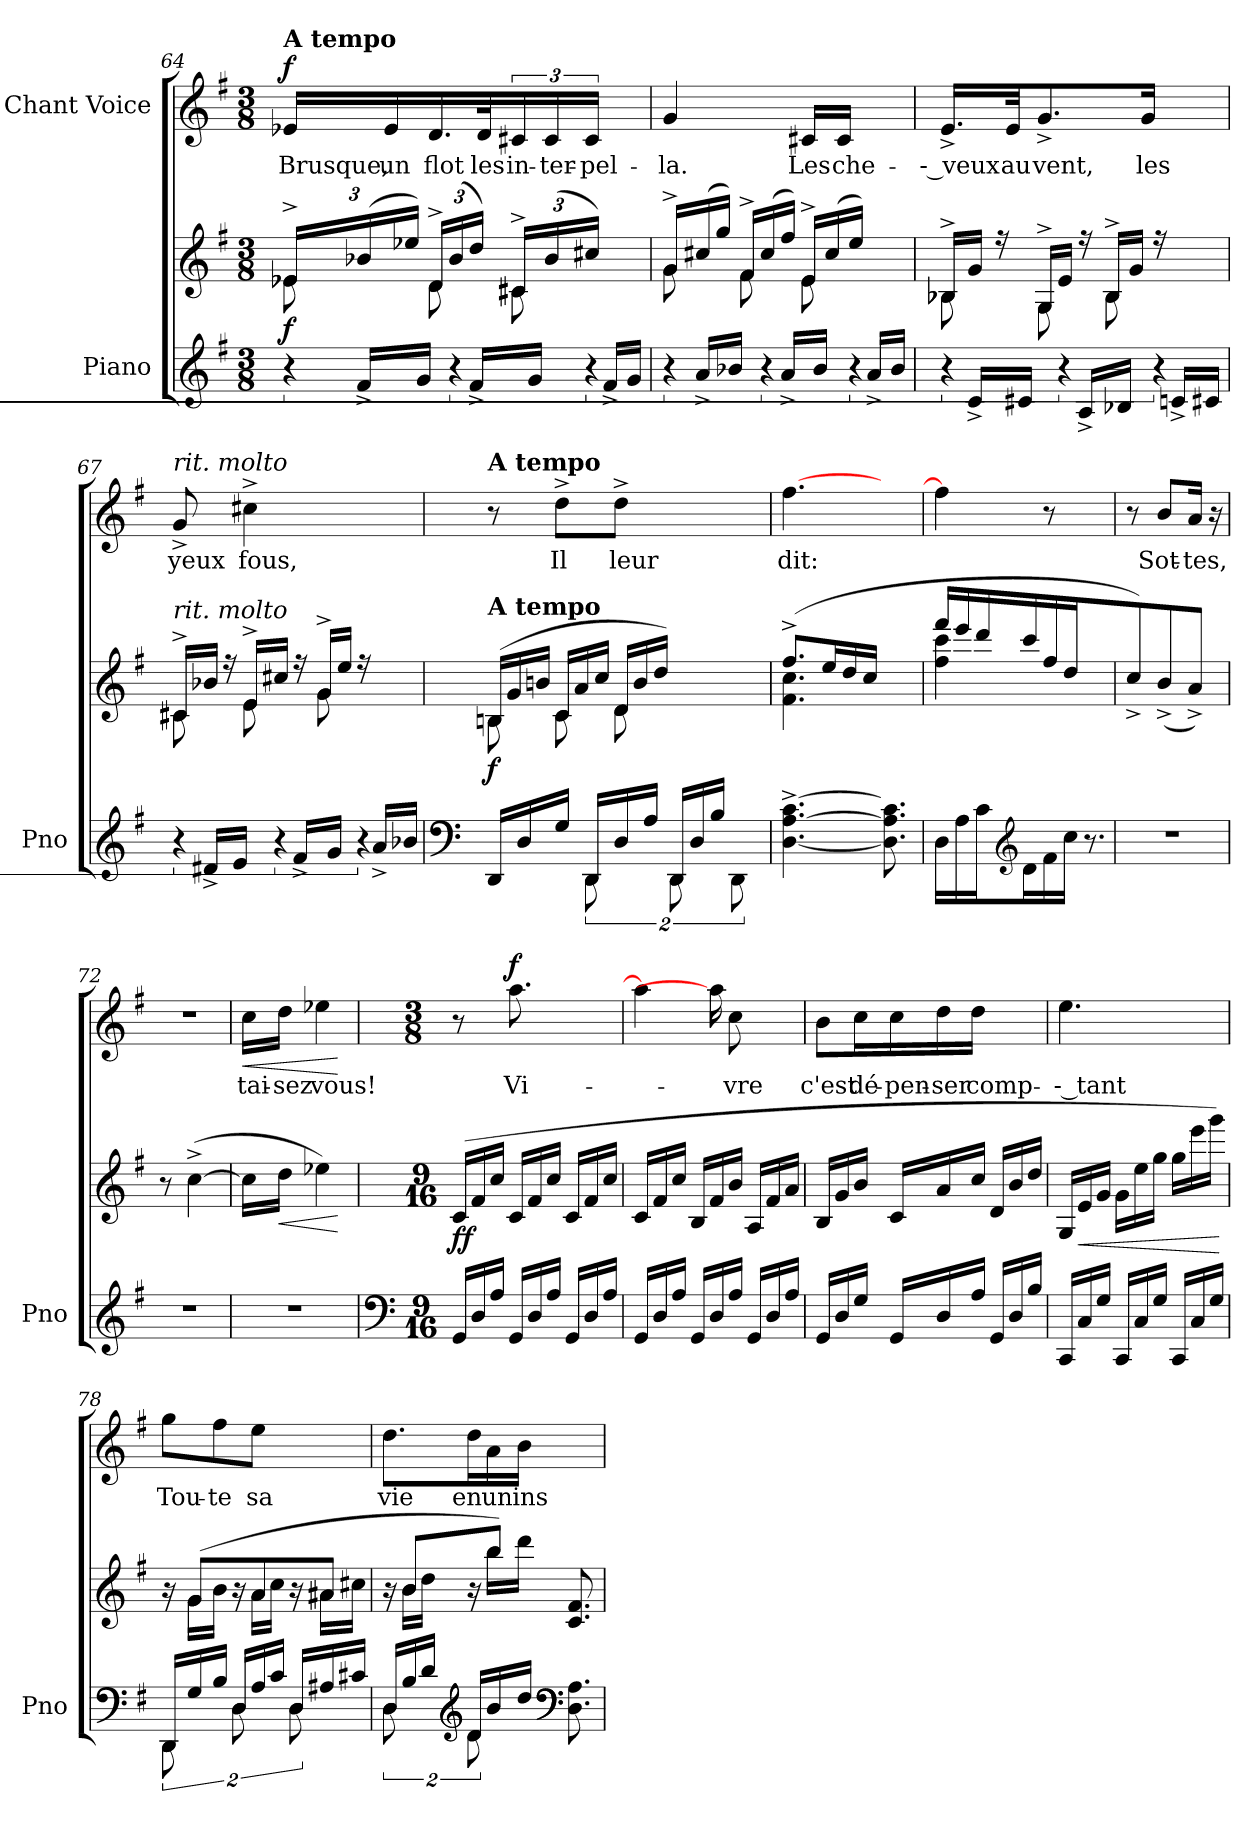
**kern	**kern	**dynam	**kern	**text	**dynam
*part2	*part2	*part2	*part1	*part1	*part1
*staff3	*staff2	*staff2/3	*staff1	*staff1	*staff1
*I"Piano	*	*	*I"Chant Voice	*	*
*I'Pno	*	*	*	*	*
*clefG2	*clefG2	*	*clefG2	*	*
*k[f#]	*k[f#]	*	*k[f#]	*	*
*M3/8	*M3/8	*	*M3/8	*	*
=64	=64	=64	=64	=64	=64
!LO:N:vis=16	!	!	!	!	!
*	*Xbrackettup	*	*	*	*
*	*^	*	*	*	*
!	!	!	!	!LO:TX:a:B:t=A tempo	!	!
!	!	!	!LO:DY:b	!	!	!LO:DY:a
24r	24e-X^/LL	8e-\	f	16e-X/LL	Brusque,	f
16f#^/LL	(<24b-X/	.	.	.	.	.
.	.	.	.	16e-/	un	.
.	24ee-X/JJ)	.	.	.	.	.
16g/JJ	.	.	.	.	.	.
.	24d^/LL	8d\	.	16.d/	flot	.
!LO:N:vis=16	!	!	!	!	!	!
24r	(<24b-/	.	.	.	.	.
16f#^/LL	24dd/JJ)	.	.	.	.	.
.	.	.	.	32d/K	les	.
.	24c#X^/LL	8c#\	.	24c#X/	in-	.
16g/JJ	.	.	.	.	.	.
.	(<24b-/	.	.	24c#/	-ter-	.
!LO:N:vis=16	!	!	!	!	!	!
24r	24cc#X/JJ)	.	.	24c#/JJ	-pel-	.
16f#^/LL	8ryy	8ryy	.	8ryy	.	.
16g/JJ	.	.	.	.	.	.
=65	=65	=65	=65	=65	=65	=65
!LO:N:vis=16	!	!	!	!	!	!
*	*Xtuplet	*	*	*	*	*
24r	24g^/LL	8g\	.	4g/	-la.	.
16a^/LL	(<24cc#X/	.	.	.	.	.
.	24gg/JJ)	.	.	.	.	.
16b-X/JJ	.	.	.	.	.	.
.	24f#^/LL	8f#\	.	.	.	.
!LO:N:vis=16	!	!	!	!	!	!
24r	(<24cc#/	.	.	.	.	.
16a^/LL	24ff#/JJ)	.	.	.	.	.
.	24e^/LL	8e\	.	16c#X/LL	Les	.
16b-/JJ	.	.	.	.	.	.
.	(<24cc#/	.	.	.	.	.
.	.	.	.	16c#/JJ	che-	.
!LO:N:vis=16	!	!	!	!	!	!
24r	24ee/JJ)	.	.	.	.	.
16a^/LL	8ryy	8ryy	.	8ryy	.	.
16b-/JJ	.	.	.	.	.	.
=66	=66	=66	=66	=66	=66	=66
!LO:N:vis=16	!	!	!	!	!	!
24r	24B-X^/LL	8B-\	.	16.e^>/LL	-- veux	.
16c^/LL	24g/JJ	.	.	.	.	.
.	24r	.	.	.	.	.
.	.	.	.	32e/Jk	au	.
16c#X/JJ	.	.	.	.	.	.
.	24G^/LL	8G\	.	8.g^>/	vent,	.
!LO:N:vis=16	!	!	!	!	!	!
24r	24e/JJ	.	.	.	.	.
16A^/LL	24r	.	.	.	.	.
.	24B-^/LL	8B-\	.	.	.	.
16B-X/JJ	.	.	.	.	.	.
.	24g/JJ	.	.	.	.	.
.	.	.	.	16g/Jk	les	.
!LO:N:vis=16	!	!	!	!	!	!
24r	24r	.	.	.	.	.
16cn^/LL	8ryy	8ryy	.	8ryy	.	.
16c#X/JJ	.	.	.	.	.	.
=67	=67	=67	=67	=67	=67	=67
!	!	!	!	!LO:TX:i:t=rit. molto	!	!
!	!LO:TX:i:t=rit.  molto	!	!	!	!	!
!LO:N:vis=16	!	!	!	!	!	!
24r	24c#X^/LL	8c#\	.	8g^>/	yeux	.
16d#X^/LL	24b-X/JJ	.	.	.	.	.
.	24r	.	.	.	.	.
16e/JJ	.	.	.	.	.	.
.	24e^/LL	8e\	.	4cc#X^\	fous,	.
!LO:N:vis=16	!	!	!	!	!	!
24r	24cc#j/JJ	.	.	.	.	.
16f#^/LL	24r	.	.	.	.	.
.	24g^/LL	8g\	.	.	.	.
16g/JJ	.	.	.	.	.	.
.	24ee/JJ	.	.	.	.	.
!LO:N:vis=16	!	!	!	!	!	!
24r	24r	.	.	.	.	.
16a^/LL	8ryy	8ryy	.	8ryy	.	.
16b-X/JJ	.	.	.	.	.	.
=68	=68	=68	=68	=68	=68	=68
*clefF4	*	*	*	*	*	*
*^	*	*	*	*	*	*
!	!	!	!	!	!LO:TX:a:B:t=A tempo	!	!
!	!	!LO:TX:a:B:t=A tempo	!	!	!	!	!
!	!	!	!	!LO:DY:b	!	!	!
16DD/LL	8.ryy	(24Bn/LL	8B\	f	8r	.	.
.	.	24g/	.	.	.	.	.
16D/	.	.	.	.	.	.	.
.	.	24bn/JJ	.	.	.	.	.
16G/JJ	.	24c/LL	8c\	.	8dd^\L	Il	.
.	.	24a/	.	.	.	.	.
16DD/LL	16%3DD\	.	.	.	.	.	.
.	.	24cc/JJ	.	.	.	.	.
16D/	.	24d/LL	8d\	.	8dd^\J	leur	.
.	.	24b/	.	.	.	.	.
16A/JJ	.	.	.	.	.	.	.
.	.	24dd/JJ)	.	.	.	.	.
16DD/LL	16%3DD\	4.ryy	4.ryy	.	4.ryy	.	.
16D/	.	.	.	.	.	.	.
16B/JJ	.	.	.	.	.	.	.
8.ryy	16%3DD\	.	.	.	.	.	.
*v	*v	*	*	*	*	*	*
=69	=69	=69	=69	=69	=69	=69
[4.D\^ [4.A\^ [4.c\^	(8.ff#^/L	4.f#\ 4.cc\	.	[4.ff#\	dit:	.
.	16ee</L	.	.	.	.	.
.	16dd</	.	.	.	.	.
.	16cc</JJ	.	.	.	.	.
8.D\] 8.A\] 8.c\]	8.ryy	8.ryy	.	8.ryy	.	.
=70	=70	=70	=70	=70	=70	=70
16D\LL	16fff#/LL	4ff#\ 4ccc\	.	4ff#\]	.	.
16A\	16eee</	.	.	.	.	.
16c\J	16ddd</	.	.	.	.	.
*clefG2	*	*	*	*	*	*
16d\L	16ccc</	.	.	.	.	.
16f#\	16ff#</	8ryy	.	8r	.	.
16cc\JJ	16dd</J	.	.	.	.	.
!LO:N:vis=8.	!	!	!	!	!	!
8r	8ryy	8ryy	.	8ryy	.	.
*	*v	*v	*	*	*	*
=71	=71	=71	=71	=71	=71
4.r	8cc<^/)	.	8r	.	.
.	(>8b<^/	.	8b/L	Sot-	.
.	8a<^/J)	.	16a/Jk	-tes,	.
.	.	.	16r	.	.
=72	=72	=72	=72	=72	=72
4.r	8r	.	4.r	.	.
.	([4cc^\	.	.	.	.
=73	=73	=73	=73	=73	=73
!	!	!	!	!	!LO:HP:b
4.r	16cc\LL]	.	16cc\LL	tai-	<
!	!	!LO:HP:b	!	!	!
.	16dd\JJ	<	16dd\JJ	-sez	.
.	4ee-X\)	.	4ee-X\	vous!	.
.	.	[	.	.	[
=74	=74	=74	=74	=74	=74
*clefF4	*	*	*	*	*
*M9/16	*M9/16	*	*M3/8	*	*
!	!	!LO:DY:b	!LO:N:vis=8	!	!
16GG/LL	(16c/LL	ff	8.r	.	.
16D/	16f#/	.	.	.	.
16A/JJ	16cc/JJ	.	.	.	.
!	!	!	!	!	!LO:DY:a
16GG/LL	16c/LL	.	[8.aa\	Vi-	f
16D/	16f#/	.	.	.	.
16A/JJ	16cc/JJ	.	.	.	.
16GG/LL	16c/LL	.	8.ryy	.	.
16D/	16f#/	.	.	.	.
16A/JJ	16cc/JJ	.	.	.	.
=75	=75	=75	=75	=75	=75
16GG/LL	16c/LL	.	4aa\]	.	.
16D/	16f#/	.	.	.	.
16A/JJ	16cc/JJ	.	.	.	.
16GG/LL	16B/LL	.	.	.	.
16D/	16f#/	.	16aa\_	.	.
16A/JJ	16b/JJ	.	8cc\	-vre	.
16GG/LL	16A/LL	.	.	.	.
16D/	16f#/	.	8ryy	.	.
16A/JJ	16a/JJ	.	.	.	.
=76	=76	=76	=76	=76	=76
16GG/LL	16B/LL	.	8b\L	c'est	.
16D/	16g/	.	.	.	.
16G/JJ	16b/JJ	.	16cc\L	dé-	.
16GG/LL	16c/LL	.	16cc\	-pen-	.
16D/	16a/	.	16dd\	-ser	.
16A/JJ	16cc/JJ	.	16dd\JJ	comp-	.
16GG/LL	16d/LL	.	8.ryy	.	.
16D/	16b/	.	.	.	.
16B/JJ	16dd/JJ	.	.	.	.
=77	=77	=77	=77	=77	=77
16CC/LL	16G/LL	.	4.ee\	-- tant	.
!	!	!LO:HP:b	!	!	!
16C/	16e/	<	.	.	.
16G/JJ	16g/JJ	.	.	.	.
16CC/LL	16g\LL	.	.	.	.
16C/	16ee\	.	.	.	.
16G/JJ	16gg\JJ	.	.	.	.
16CC/LL	16gg\LL	.	8.ryy	.	.
16C/	16eee\	.	.	.	.
16G/JJ	16ggg\JJ)	.	.	.	.
.	.	[	.	.	.
=78	=78	=78	=78	=78	=78
*^	*^	*	*	*	*
16DD/LL	16%3DD\	16r	16ryy	.	8gg\L	Tou-	.
16G/	.	(8g/L	16g\LL	.	.	.	.
16B/JJ	.	.	16b\JJ	.	8ff#\	-te	.
16D/LL	16%3D\	16r	16ryy	.	.	.	.
16A/	.	8a/	16a\LL	.	8ee\J	sa	.
16c/JJ	.	.	16cc\JJ	.	.	.	.
16D/LL	16%3D\	16r	16ryy	.	8.ryy	.	.
16A#X/	.	8a#X/J	16a#\LL	.	.	.	.
16c#X/JJ	.	.	16cc#X\JJ	.	.	.	.
=79	=79	=79	=79	=79	=79	=79	=79
16D/LL	16%3D\	16r	16ryy	.	8.dd\L	vie	.
16B/	.	8b/L	16b\LL	.	.	.	.
16d/JJ	.	.	16dd\JJ	.	.	.	.
*clefG2	*	*	*	*	*	*	*
16d/LL	16%3d\	16r	16ryy	.	16dd\L	en	.
16b/	.	8bb/J)	16bb\LL	.	16a\	un	.
16dd/JJ	.	.	16ddd\JJ	.	16b\JJ	ins-	.
*clefF4	*	*	*	*	*	*	*
8.D\ 8.A\	8.ryy	8.c/ 8.f#/	8.ryy	.	8.ryy	.	.
*v	*v	*	*	*	*	*	*
*	*v	*v	*	*	*	*
=	=	=	=	=	=
*-	*-	*-	*-	*-	*-
